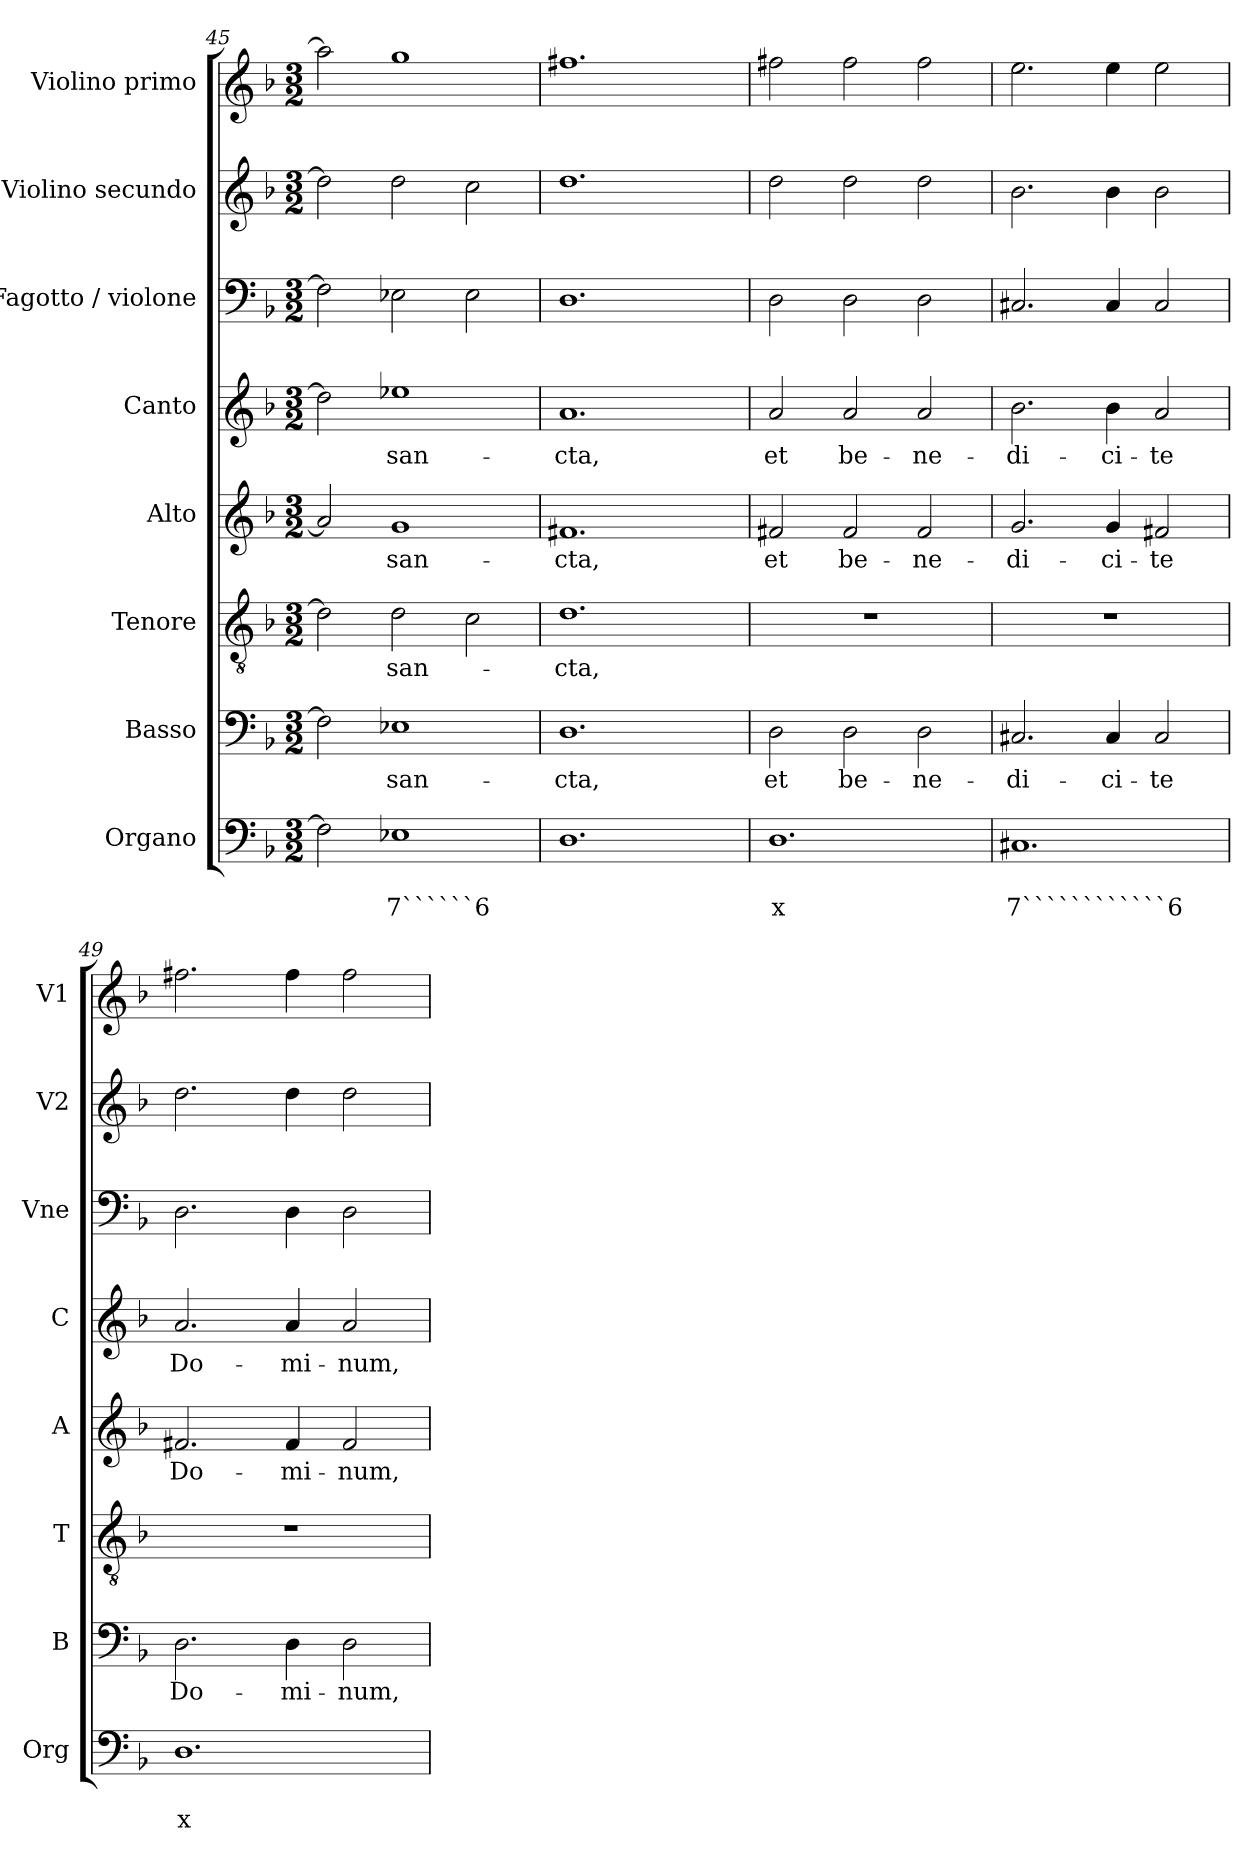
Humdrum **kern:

**kern	**text	**text	**kern	**text	**kern	**text	**kern	**text	**kern	**text	**kern	**kern	**kern
*part8	*part8	*part8	*part7	*part7	*part6	*part6	*part5	*part5	*part4	*part4	*part3	*part2	*part1
*staff8	*staff8	*staff8	*staff7	*staff7	*staff6	*staff6	*staff5	*staff5	*staff4	*staff4	*staff3	*staff2	*staff1
*I"Organo	*	*	*I"Basso	*	*I"Tenore	*	*I"Alto	*	*I"Canto	*	*I"Fagotto / violone	*I"Violino secundo	*I"Violino primo
*I'Org	*	*	*I'B	*	*I'T	*	*I'A	*	*I'C	*	*I'Vne	*I'V2	*I'V1
*clefF4	*	*	*clefF4	*	*clefGv2	*	*clefG2	*	*clefG2	*	*clefF4	*clefG2	*clefG2
*k[b-]	*	*	*k[b-]	*	*k[b-]	*	*k[b-]	*	*k[b-]	*	*k[b-]	*k[b-]	*k[b-]
*F:	*	*	*F:	*	*F:	*	*F:	*	*F:	*	*F:	*F:	*F:
*M3/2	*	*	*M3/2	*	*M3/2	*	*M3/2	*	*M3/2	*	*M3/2	*M3/2	*M3/2
=45	=45	=45	=45	=45	=45	=45	=45	=45	=45	=45	=45	=45	=45
2F\]	.	.	2F\]	.	2d\]	.	2a/]	.	2dd\]	.	2F\]	2dd\]	2aa\]
!	!	!LO:LY:b	!	!LO:LY:b	!	!LO:LY:b	!	!LO:LY:b	!	!LO:LY:b	!	!	!
1E-X	.	7``````6	1E-X	san-	2d\	san-	1g	san-	1ee-X	san-	2E-X\	2dd\	1gg
.	.	.	.	.	2c\	.	.	.	.	.	2E-\	2cc\	.
=46	=46	=46	=46	=46	=46	=46	=46	=46	=46	=46	=46	=46	=46
!	!	!	!	!LO:LY:b	!	!LO:LY:b	!	!LO:LY:b	!	!LO:LY:b	!	!	!
1.D	.	.	1.D	-cta,	1.d	-cta,	1.f#X	-cta,	1.a	-cta,	1.D	1.dd	1.ff#X
!!LO:LB:g=z
=47	=47	=47	=47	=47	=47	=47	=47	=47	=47	=47	=47	=47	=47
!	!	!LO:LY:b	!	!LO:LY:b	!	!	!	!LO:LY:b	!	!LO:LY:b	!	!	!
1.D	.	x	2D\	et	1.r	.	2f#X/	et	2a/	et	2D\	2dd\	2ff#X\
!	!	!	!	!LO:LY:b	!	!	!	!LO:LY:b	!	!LO:LY:b	!	!	!
.	.	.	2D\	be-	.	.	2f#/	be-	2a/	be-	2D\	2dd\	2ff#\
!	!	!	!	!LO:LY:b	!	!	!	!LO:LY:b	!	!LO:LY:b	!	!	!
.	.	.	2D\	-ne-	.	.	2f#/	-ne-	2a/	-ne-	2D\	2dd\	2ff#\
=48	=48	=48	=48	=48	=48	=48	=48	=48	=48	=48	=48	=48	=48
!	!	!LO:LY:b	!	!LO:LY:b	!	!	!	!LO:LY:b	!	!LO:LY:b	!	!	!
1.C#X	.	7````````````6	2.C#X/	-di-	1.r	.	2.g/	-di-	2.b-\	-di-	2.C#X/	2.b-\	2.ee\
!	!	!	!	!LO:LY:b	!	!	!	!LO:LY:b	!	!LO:LY:b	!	!	!
.	.	.	4C#/	-ci-	.	.	4g/	-ci-	4b-\	-ci-	4C#/	4b-\	4ee\
!	!	!	!	!LO:LY:b	!	!	!	!LO:LY:b	!	!LO:LY:b	!	!	!
.	.	.	2C#/	-te	.	.	2f#X/	-te	2a/	-te	2C#/	2b-\	2ee\
=49	=49	=49	=49	=49	=49	=49	=49	=49	=49	=49	=49	=49	=49
!	!	!LO:LY:b	!	!LO:LY:b	!	!	!	!LO:LY:b	!	!LO:LY:b	!	!	!
1.D	.	x	2.D\	Do-	1.r	.	2.f#X/	Do-	2.a/	Do-	2.D\	2.dd\	2.ff#X\
!	!	!	!	!LO:LY:b	!	!	!	!LO:LY:b	!	!LO:LY:b	!	!	!
.	.	.	4D\	-mi-	.	.	4f#/	-mi-	4a/	-mi-	4D\	4dd\	4ff#\
!	!	!	!	!LO:LY:b	!	!	!	!LO:LY:b	!	!LO:LY:b	!	!	!
.	.	.	2D\	-num,	.	.	2f#/	-num,	2a/	-num,	2D\	2dd\	2ff#\
=	=	=	=	=	=	=	=	=	=	=	=	=	=
*-	*-	*-	*-	*-	*-	*-	*-	*-	*-	*-	*-	*-	*-
